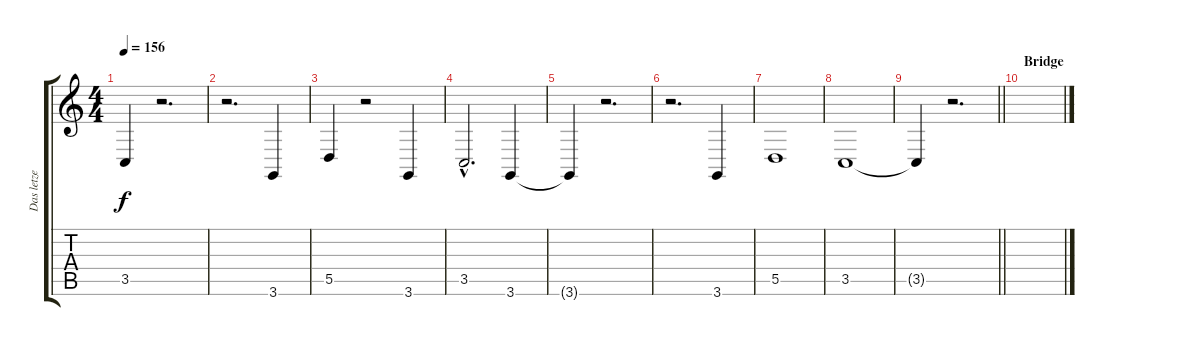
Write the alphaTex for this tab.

\track ("Das letze Einhorn" "Das letze ") {instrument choiraahs}
\staff {score tabs}
\tuning (E4 B3 G3 D3 A2 E2) {hide}
\ts (4 4)
\tempo 156
\clef g2
\ks c
3.5{t}.4{dy f} r.2{d} |
r.2{d} 3.6.4 |
5.5.4 r.2 3.6.4 |
3.5{hac}.2{d} 3.6.4 |
3.6{t}.4 r.2{d} |
r.2{d} 3.6.4 |
5.5.1 |
3.5.1 |
\barLineRight lightlight
3.5{t}.4 r.2{d} |
\section ("" "Bridge")
